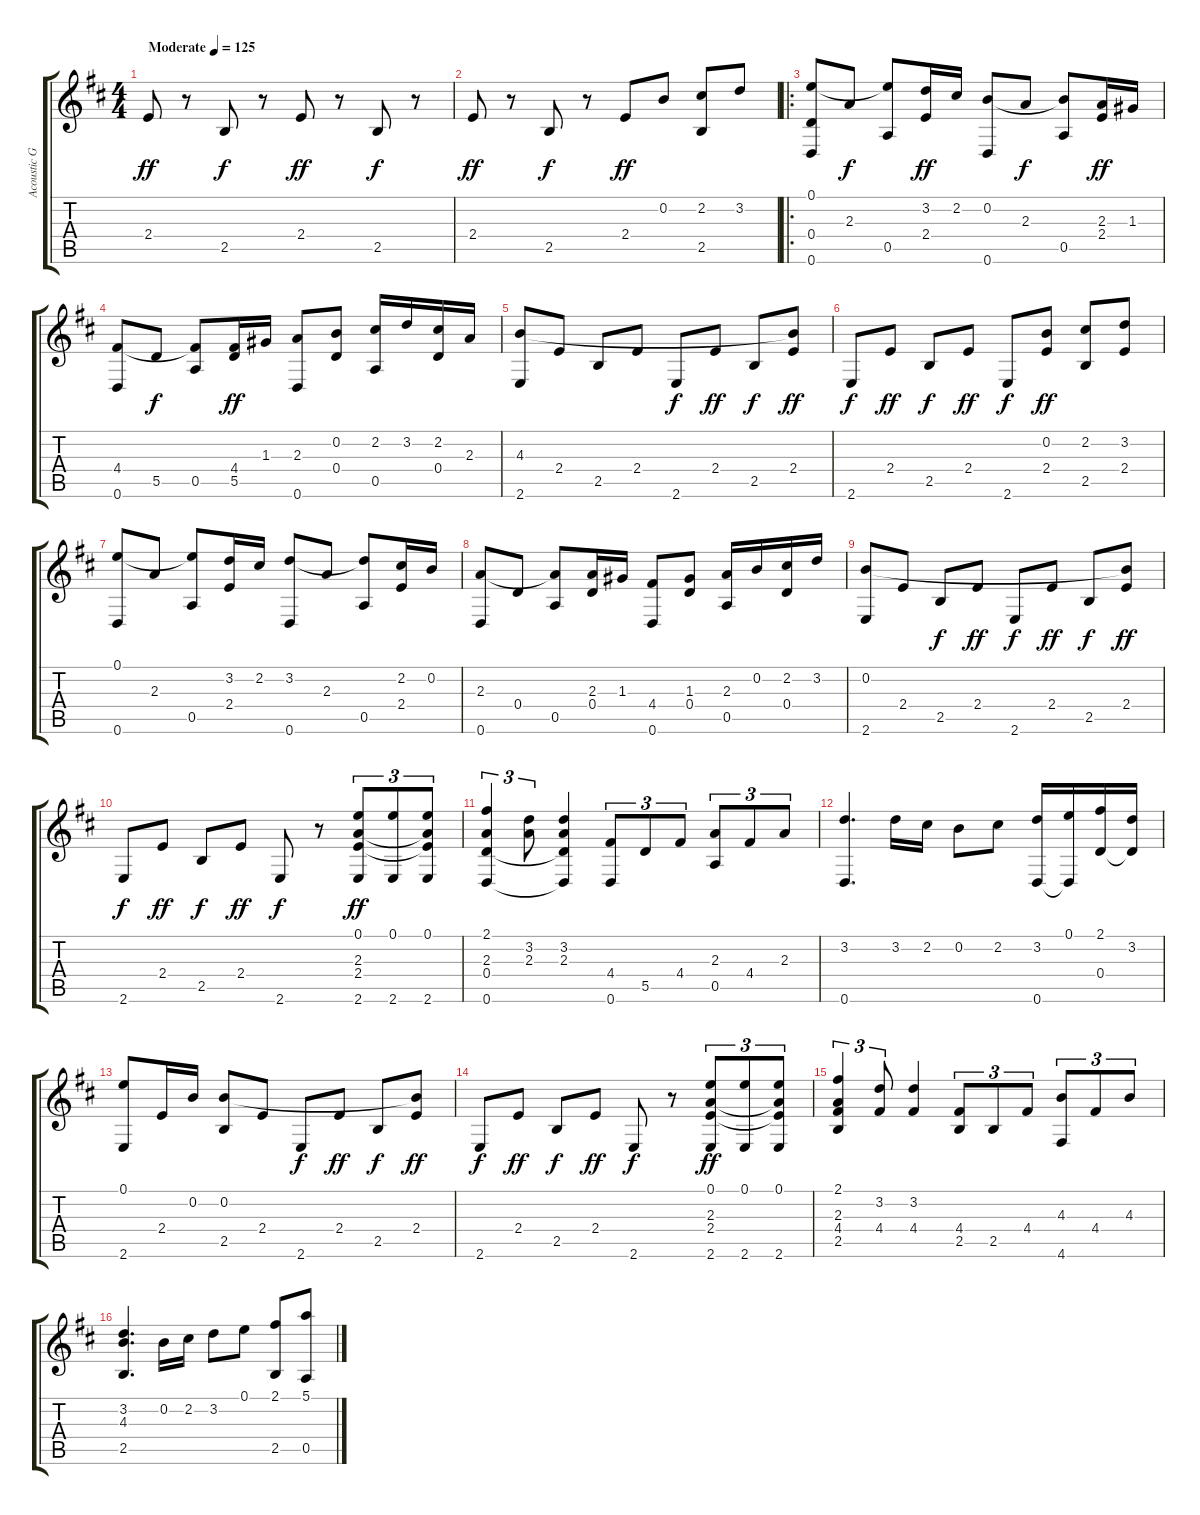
\track ("Acoustic Guitar" "Acoustic G") {instrument acousticguitarsteel}
\staff {score tabs}
\tuning (E4 B3 G3 D3 A2 D2) {hide}
\ts (4 4)
\tempo (125 "Moderate")
\clef g2
\ks d
2.4.8{dy ff instrument acousticguitarsteel} r.8 2.5.8{dy f} r.8 2.4.8{dy ff} r.8 2.5.8{dy f} r.8 |
2.4.8{dy ff} r.8 2.5.8{dy f} r.8 2.4.8{dy ff} 0.2.8 (2.2 2.5).8 3.2.8 |
\ro
(0.1 0.4 0.6).8 2.3.8{dy f} (0.1{t} 0.5).8 (3.2 2.4).16{dy ff} 2.2.16 (0.2 0.6).8 2.3.8{dy f} (0.2{t} 0.5).8 (2.3 2.4).16{dy ff} 1.3.16 |
(4.4 0.6).8 5.5.8{dy f} (4.4{t} 0.5).8 (4.4 5.5).16{dy ff} 1.3.16 (2.3 0.6).8 (0.2 0.4).8 (2.2 0.5).16 3.2.16 (2.2 0.4).16 2.3.16 |
(4.3 2.6).8 2.4.8 2.5.8 2.4.8 2.6.8{dy f} 2.4.8{dy ff} 2.5.8{dy f} (4.3{t} 2.4).8{dy ff} |
2.6.8{dy f} 2.4.8{dy ff} 2.5.8{dy f} 2.4.8{dy ff} 2.6.8{dy f} (0.2 2.4).8{dy ff} (2.2 2.5).8 (3.2 2.4).8 |
(0.1 0.6).8 2.3.8 (0.1{t} 0.5).8 (3.2 2.4).16 2.2.16 (3.2 0.6).8 2.3.8 (3.2{t} 0.5).8 (2.2 2.4).16 0.2.16 |
(2.3 0.6).8 0.4.8 (2.3{t} 0.5).8 (2.3 0.4).16 1.3.16 (4.4 0.6).8 (1.3 0.4).8 (2.3 0.5).16 0.2.16 (2.2 0.4).16 3.2.16 |
(0.2 2.6).8 2.4.8 2.5.8{dy f} 2.4.8{dy ff} 2.6.8{dy f} 2.4.8{dy ff} 2.5.8{dy f} (0.2{t} 2.4).8{dy ff} |
2.6.8{dy f} 2.4.8{dy ff} 2.5.8{dy f} 2.4.8{dy ff} 2.6.8{dy f} r.8 (0.1 2.3 2.4 2.6).8{tu (3 2) dy ff} (0.1 2.6).8{tu (3 2)} (0.1 2.3{t} 2.4{t} 2.6).8{tu (3 2)} |
(2.1 2.3 0.4 0.6).4{tu (3 2)} (3.2 2.3).8{tu (3 2)} (3.2 2.3 0.4{t} 0.6{t}).4 (4.4 0.6).8{tu (3 2)} 5.5.8{tu (3 2)} 4.4.8{tu (3 2)} (2.3 0.5).8{tu (3 2)} 4.4.8{tu (3 2)} 2.3.8{tu (3 2)} |
(3.2 0.6).4{d} 3.2.16 2.2.16 0.2.8 2.2.8 (3.2 0.6).16 (0.1 0.6{t}).16 (2.1 0.4).16 (3.2 0.4{t}).16 |
(0.1 2.6).8 2.4.16 0.2.16 (0.2 2.5).8 2.4.8 2.6.8{dy f} 2.4.8{dy ff} 2.5.8{dy f} (0.2{t} 2.4).8{dy ff} |
2.6.8{dy f} 2.4.8{dy ff} 2.5.8{dy f} 2.4.8{dy ff} 2.6.8{dy f} r.8 (0.1 2.3 2.4 2.6).8{tu (3 2) dy ff} (0.1 2.6).8{tu (3 2)} (0.1 2.3{t} 2.4{t} 2.6).8{tu (3 2)} |
(2.1 2.3 4.4 2.5).4{tu (3 2)} (3.2 4.4).8{tu (3 2)} (3.2 4.4).4 (4.4 2.5).8{tu (3 2)} 2.5.8{tu (3 2)} 4.4.8{tu (3 2)} (4.3 4.6).8{tu (3 2)} 4.4.8{tu (3 2)} 4.3.8{tu (3 2)} |
(3.2 4.3 2.5).4{d} 0.2.16 2.2.16 3.2.8 0.1.8 (2.1 2.5).8 (5.1 0.5).8
